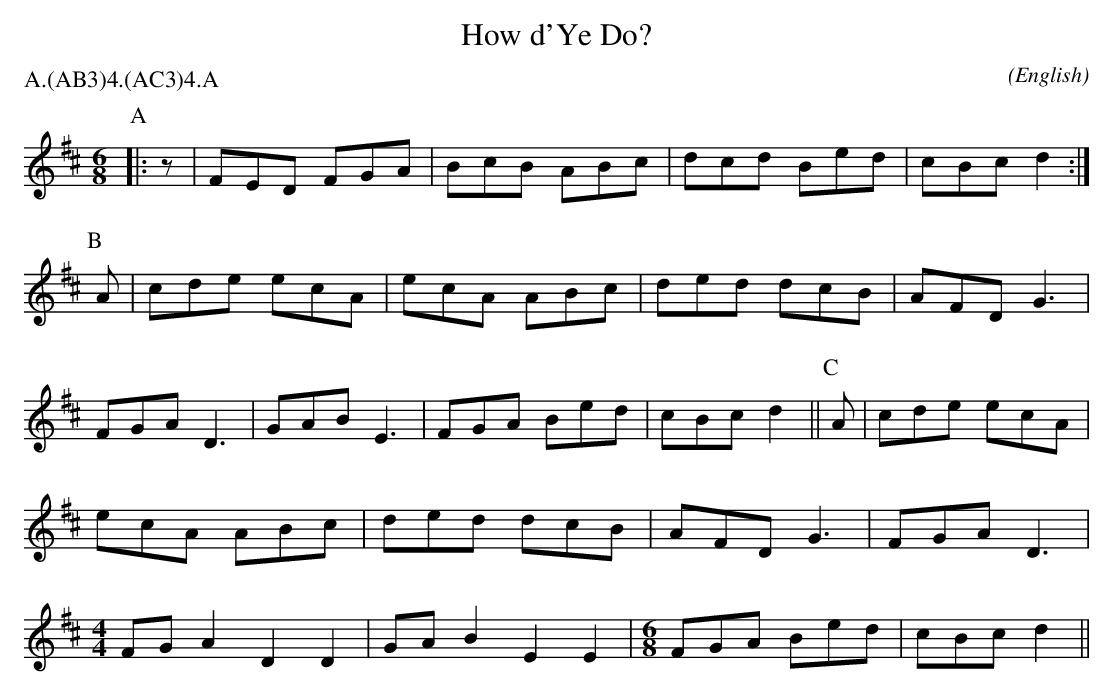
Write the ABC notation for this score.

X:1
T:How d'Ye Do?
M:6/8
C:
O:English
P:A.(AB3)4.(AC3)4.A
K:D
P:A
|: z | FED FGA | BcB ABc | dcd Bed | cBc d2 :|\
P:B
   A | cde ecA | ecA ABc | ded dcB | AFD G3 |\
       FGA D3  | GAB E3  | FGA Bed | cBc d2 ||\
P:C
   A | cde ecA | ecA ABc | ded dcB | AFD G3 | FGA D3 |\
M:4/4
FG A2 D2 D2 | GA B2 E2 E2 |\
M:6/8
FGA Bed | cBc d2 ||
